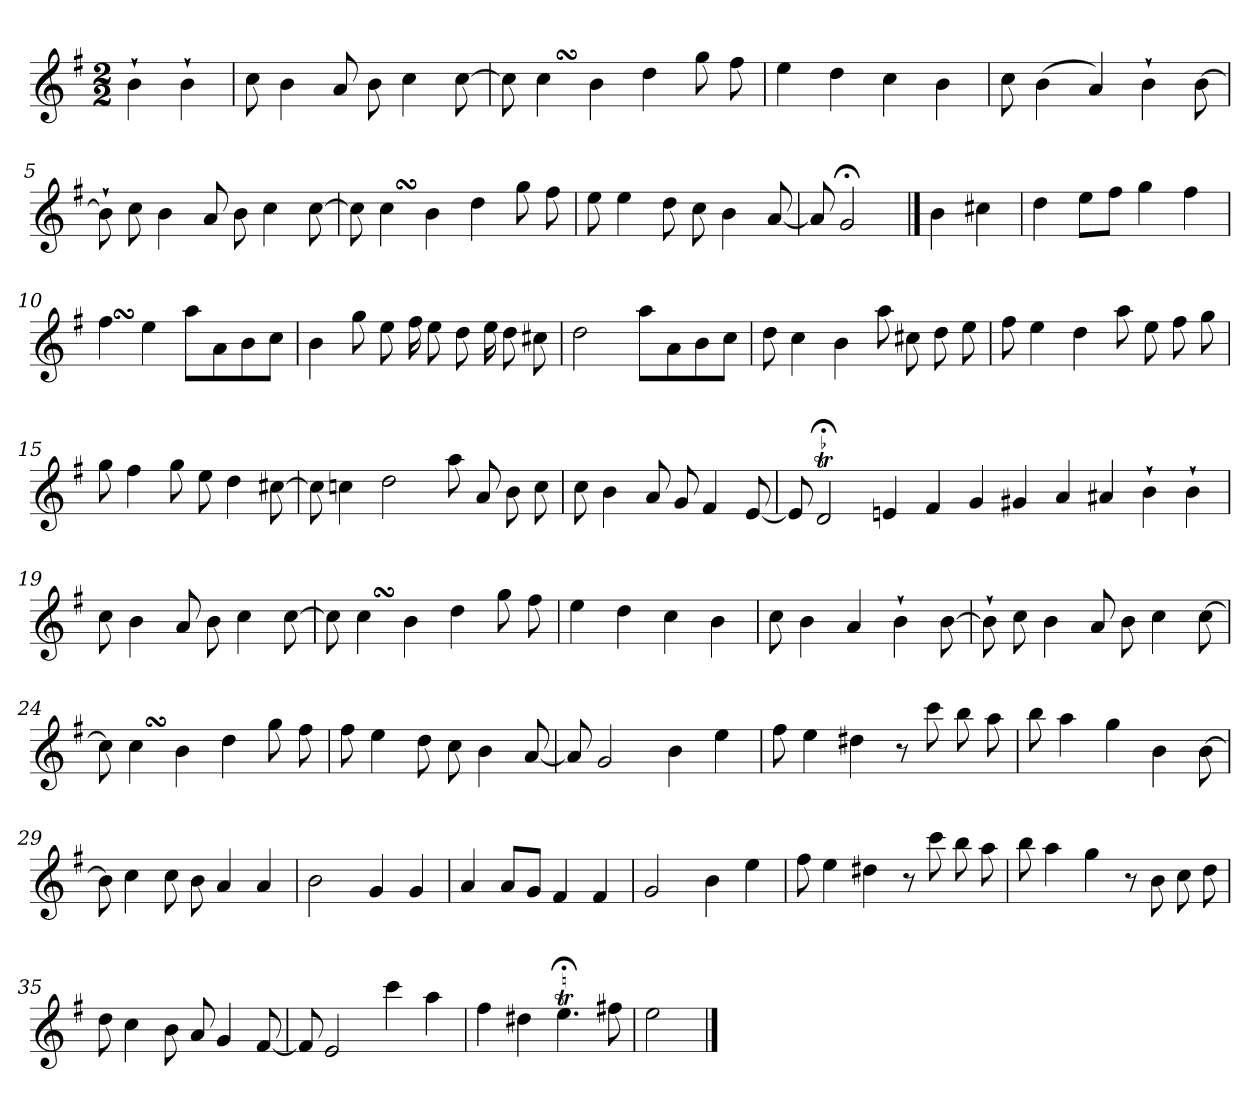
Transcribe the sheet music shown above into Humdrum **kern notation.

**kern
*part1
*staff1
*clefG2
*k[f#]
*e:
*M2/2
*MM120
=
4b`
4b`
=1
8cc
4b
8a
8b
4cc
[8cc
=2
8cc]
4ccSSs
4b
4dd
8gg
8ff#
=3
4ee
4dd
4cc
4b
=4
8cc
(4b
4a)
4b`
[8b
=5
8b`]
8cc
4b
8a
8b
4cc
[8cc
=6
8cc]
4ccSSs
4b
4dd
8gg
8ff#
=7
8ee
4ee
8dd
8cc
4b
[8a
=8
8a]
2g;<
==
4b
4cc#X
=9
4dd
8ee\L
8ff#\J
4gg
4ff#
=10
4ff#SsS
4ee
8aa\L
8a\
8b\
8cc\J
=11
4b
8gg
8ee
16ff#
8ee
8dd
16ee
8dd
8cc#X
=12
2dd
8aa\L
8a\
8b\
8cc\J
=13
8dd
4cc
4b
8aa
8cc#X
8dd
8ee
=14
8ff#
4ee
4dd
8aa
8ee
8ff#
8gg
=15
8gg
4ff#
8gg
8ee
4dd
[8cc#X
=16
8cc#]
4cc
2dd
8aa
8a
8b
8cc
=17
8cc
4b
8a
8g
4f#
[8e
=18
8e]
!LO:TR:acc=-
2dt;<
4en
4f#
4g
4g#X
4a
4a#X
4b`
4b`
=19
8cc
4b
8a
8b
4cc
[8cc
=20
8cc]
4ccSSs
4b
4dd
8gg
8ff#
=21
4ee
4dd
4cc
4b
=22
8cc
4b
4a
4b`
[8b
=23
8b`]
8cc
4b
8a
8b
4cc
[8cc
=24
8cc]
4ccSSs
4b
4dd
8gg
8ff#
=25
8ff#
4ee
8dd
8cc
4b
[8a
=26
8a]
2g
4b
4ee
=27
8ff#
4ee
4dd#X
8r
8ccc
8bb
8aa
=28
8bb
4aa
4gg
4b
[8b
=29
8b]
4cc
8cc
8b
4a
4a
=30
2b
4g
4g
=31
4a
8a/L
8g/J
4f#
4f#
=32
2g
4b
4ee
=33
8ff#
4ee
4dd#X
8r
8ccc
8bb
8aa
=34
8bb
4aa
4gg
8r
8b
8cc
8dd
=35
8dd
4cc
8b
8a
4g
[8f#
=36
8f#]
2e
4ccc
4aa
=37
4ff#
4dd#X
4.eet;<
8ff#X
=38
2ee
==
*-
